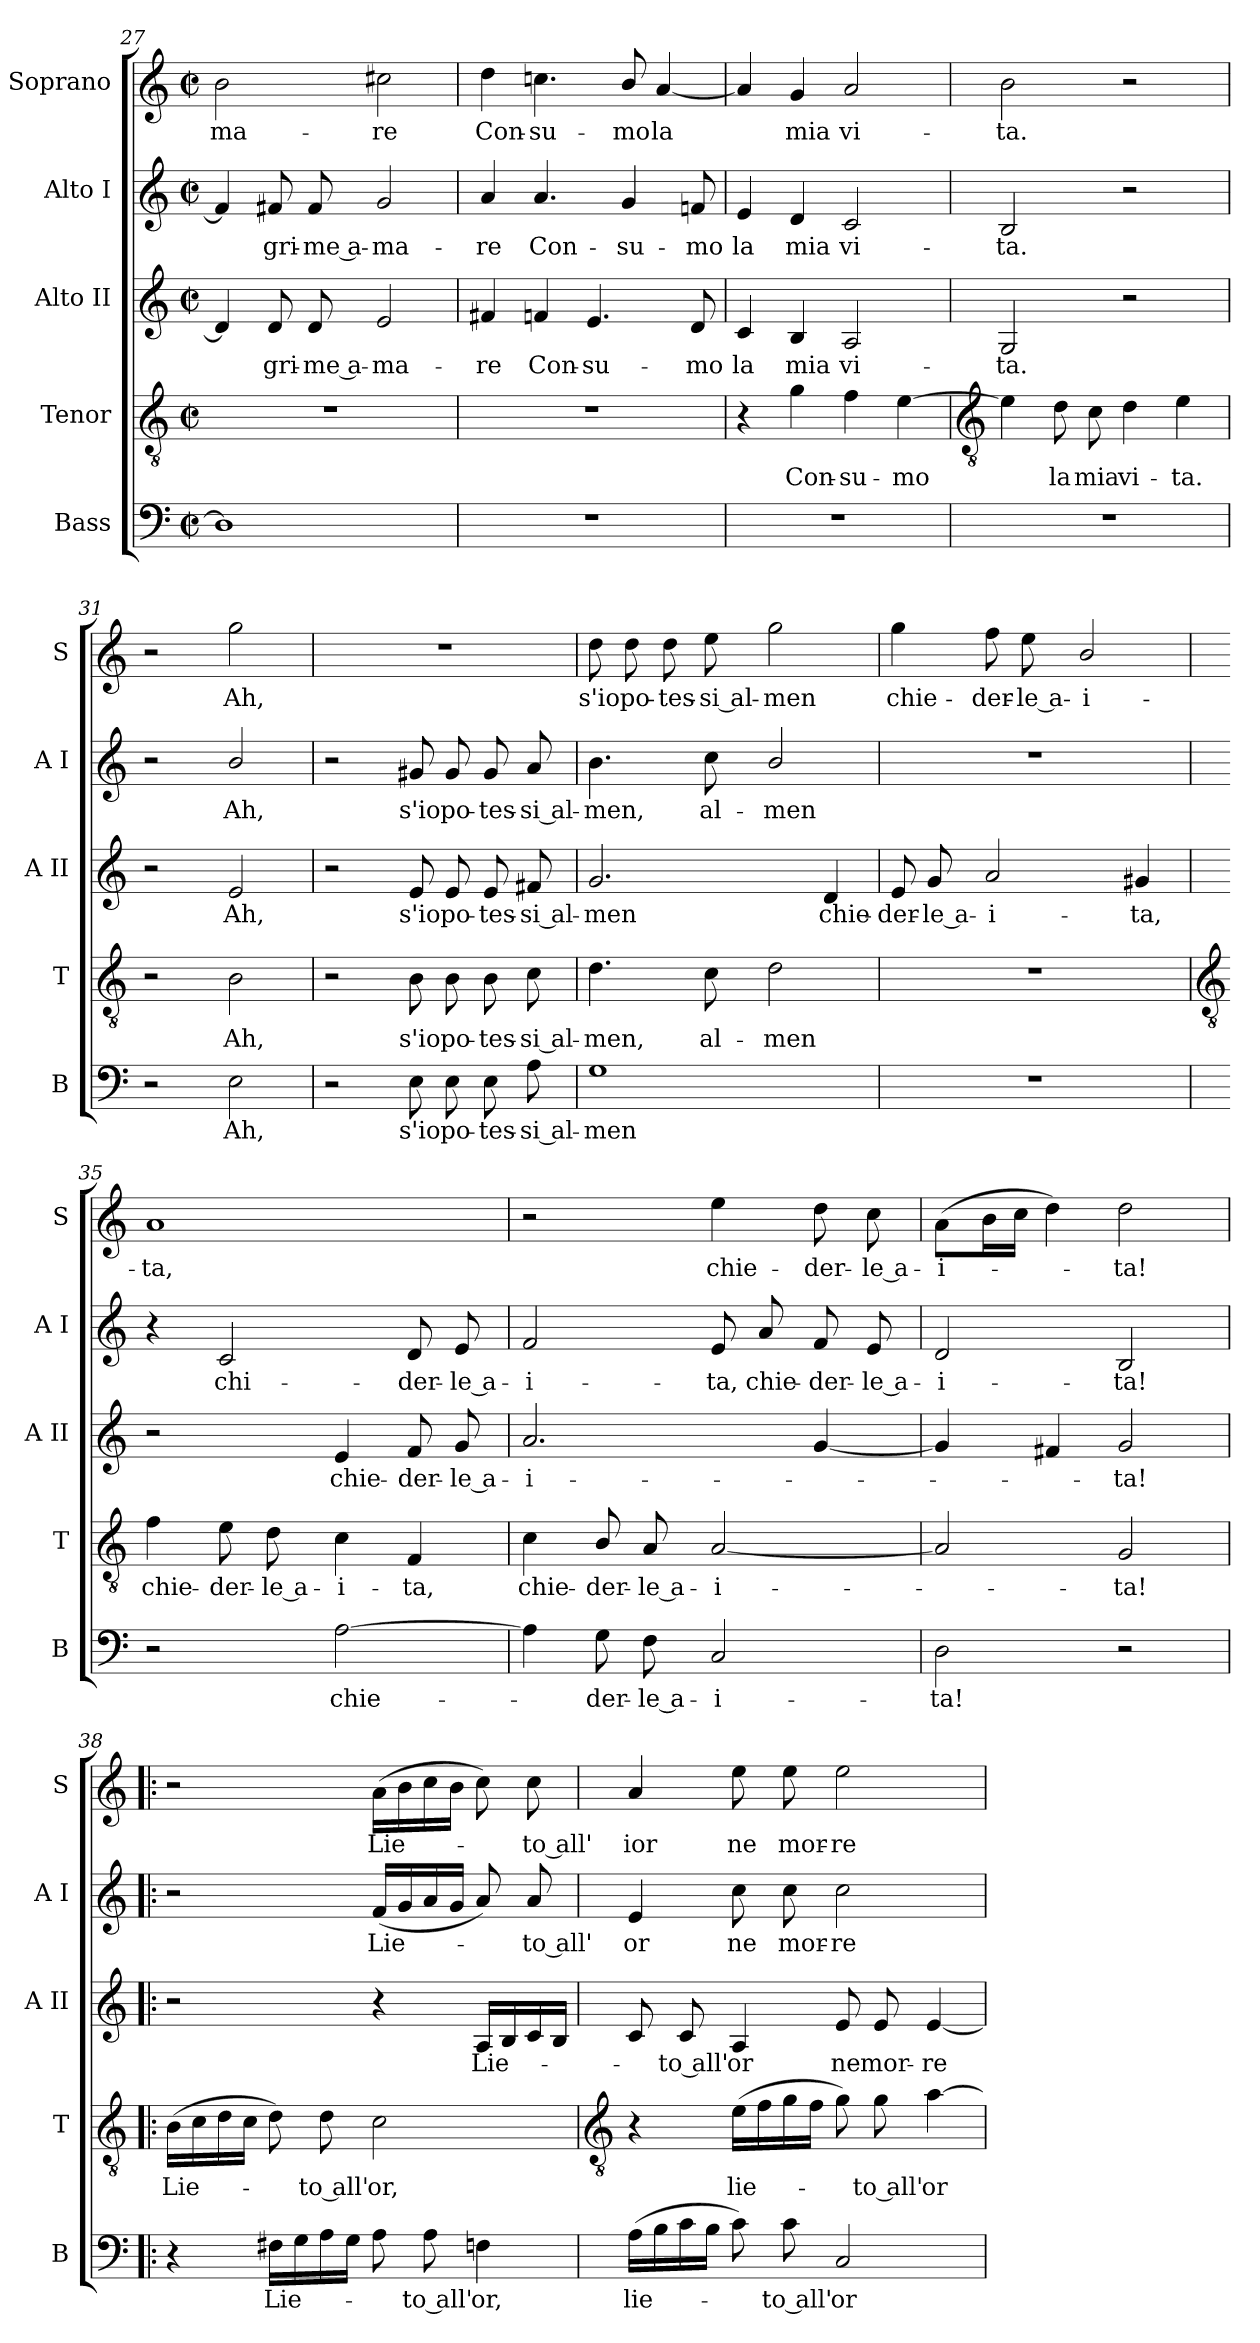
**kern	**text	**kern	**text	**kern	**text	**kern	**text	**kern	**text
*part5	*part5	*part4	*part4	*part3	*part3	*part2	*part2	*part1	*part1
*staff5	*staff5	*staff4	*staff4	*staff3	*staff3	*staff2	*staff2	*staff1	*staff1
*I"Bass	*	*I"Tenor	*	*I"Alto II	*	*I"Alto I	*	*I"Soprano	*
*I'B	*	*I'T	*	*I'A II	*	*I'A I	*	*I'S	*
*clefF4	*	*clefGv2	*	*clefG2	*	*clefG2	*	*clefG2	*
*k[]	*	*k[]	*	*k[]	*	*k[]	*	*k[]	*
*C:	*	*C:	*	*C:	*	*C:	*	*C:	*
*M2/2	*	*M2/2	*	*M2/2	*	*M2/2	*	*M2/2	*
*met(c|)	*	*met(c|)	*	*met(c|)	*	*met(c|)	*	*met(c|)	*
=27	=27	=27	=27	=27	=27	=27	=27	=27	=27
!	!	!	!	!	!	!	!	!	!LO:LY:b
1D]	.	1r	.	4d]	.	4f#]	.	2b	-ma-
!	!	!	!	!	!LO:LY:b	!	!LO:LY:b	!	!
.	.	.	.	8d	gri-	8f#	gri-	.	.
!	!	!	!	!	!LO:LY:b	!	!LO:LY:b	!	!
.	.	.	.	8d	-me a-	8f#	-me a-	.	.
!	!	!	!	!	!LO:LY:b	!	!LO:LY:b	!	!LO:LY:b
.	.	.	.	2e	-ma-	2g	-ma-	2cc#X	-re
=28	=28	=28	=28	=28	=28	=28	=28	=28	=28
!	!	!	!	!	!LO:LY:b	!	!LO:LY:b	!	!LO:LY:b
1r	.	1r	.	4f#X	-re	4a	-re	4dd	Con-
!	!	!	!	!	!LO:LY:b	!	!LO:LY:b	!	!LO:LY:b
.	.	.	.	4fn	Con-	4.a	Con-	4.ccn	-su-
!	!	!	!	!	!LO:LY:b	!	!	!	!
.	.	.	.	4.e	-su-	.	.	.	.
!	!	!	!	!	!	!	!LO:LY:b	!	!LO:LY:b
.	.	.	.	.	.	4g	-su-	8b/	-mo
!	!	!	!	!	!	!	!	!	!LO:LY:b
.	.	.	.	.	.	.	.	[4a	la
!	!	!	!	!	!LO:LY:b	!	!LO:LY:b	!	!
.	.	.	.	8d	-mo	8fn	-mo	.	.
=29	=29	=29	=29	=29	=29	=29	=29	=29	=29
!	!	!	!	!	!LO:LY:b	!	!LO:LY:b	!	!
1r	.	4r	.	4c	la	4e	la	4a]	.
!	!	!	!LO:LY:b	!	!LO:LY:b	!	!LO:LY:b	!	!LO:LY:b
.	.	4g	Con-	4B	mia	4d	mia	4g	mia
!	!	!	!LO:LY:b	!	!LO:LY:b	!	!LO:LY:b	!	!LO:LY:b
.	.	4f	-su-	2A	vi-	2c	vi-	2a	vi-
!	!	!	!LO:LY:b	!	!	!	!	!	!
.	.	[4e	-mo	.	.	.	.	.	.
!!LO:LB:g=z
=30	=30	=30	=30	=30	=30	=30	=30	=30	=30
*	*	*clefGv2	*	*	*	*	*	*	*
!	!	!	!	!	!LO:LY:b	!	!LO:LY:b	!	!LO:LY:b
1r	.	4e]	.	2G	-ta.	2B	-ta.	2b	-ta.
!	!	!	!LO:LY:b	!	!	!	!	!	!
.	.	8d	la	.	.	.	.	.	.
!	!	!	!LO:LY:b	!	!	!	!	!	!
.	.	8c	mia	.	.	.	.	.	.
!	!	!	!LO:LY:b	!	!	!	!	!	!
.	.	4d	vi-	2r	.	2r	.	2r	.
!	!	!	!LO:LY:b	!	!	!	!	!	!
.	.	4e	-ta.	.	.	.	.	.	.
=31	=31	=31	=31	=31	=31	=31	=31	=31	=31
2r	.	2r	.	2r	.	2r	.	2r	.
!	!LO:LY:b	!	!LO:LY:b	!	!LO:LY:b	!	!LO:LY:b	!	!LO:LY:b
2E	Ah,	2B	Ah,	2e	Ah,	2b/	Ah,	2gg	Ah,
=32	=32	=32	=32	=32	=32	=32	=32	=32	=32
2r	.	2r	.	2r	.	2r	.	1r	.
!	!LO:LY:b	!	!LO:LY:b	!	!LO:LY:b	!	!LO:LY:b	!	!
8E	s'io	8B	s'io	8e	s'io	8g#X	s'io	.	.
!	!LO:LY:b	!	!LO:LY:b	!	!LO:LY:b	!	!LO:LY:b	!	!
8E	po-	8B	po-	8e	po-	8g#	po-	.	.
!	!LO:LY:b	!	!LO:LY:b	!	!LO:LY:b	!	!LO:LY:b	!	!
8E	-tes-	8B	-tes-	8e	-tes-	8g#	-tes-	.	.
!	!LO:LY:b	!	!LO:LY:b	!	!LO:LY:b	!	!LO:LY:b	!	!
8A	-si al-	8c	-si al-	8f#X	-si al-	8a	-si al-	.	.
=33	=33	=33	=33	=33	=33	=33	=33	=33	=33
!	!LO:LY:b	!	!LO:LY:b	!	!LO:LY:b	!	!LO:LY:b	!	!LO:LY:b
1G	-men	4.d	-men,	2.g	-men	4.b	-men,	8dd	s'io
!	!	!	!	!	!	!	!	!	!LO:LY:b
.	.	.	.	.	.	.	.	8dd	po-
!	!	!	!	!	!	!	!	!	!LO:LY:b
.	.	.	.	.	.	.	.	8dd	-tes-
!	!	!	!LO:LY:b	!	!	!	!LO:LY:b	!	!LO:LY:b
.	.	8c	al-	.	.	8cc	al-	8ee	-si al-
!	!	!	!LO:LY:b	!	!	!	!LO:LY:b	!	!LO:LY:b
.	.	2d	-men	.	.	2b/	-men	2gg	-men
!	!	!	!	!	!LO:LY:b	!	!	!	!
.	.	.	.	4d	chie-	.	.	.	.
=34	=34	=34	=34	=34	=34	=34	=34	=34	=34
!	!	!	!	!	!LO:LY:b	!	!	!	!LO:LY:b
1r	.	1r	.	8e	-der-	1r	.	4gg	chie-
!	!	!	!	!	!LO:LY:b	!	!	!	!
.	.	.	.	8g	-le a-	.	.	.	.
!	!	!	!	!	!LO:LY:b	!	!	!	!LO:LY:b
.	.	.	.	2a	-i-	.	.	8ff	-der-
!	!	!	!	!	!	!	!	!	!LO:LY:b
.	.	.	.	.	.	.	.	8ee	-le a-
!	!	!	!	!	!	!	!	!	!LO:LY:b
.	.	.	.	.	.	.	.	2b/	-i-
!	!	!	!	!	!LO:LY:b	!	!	!	!
.	.	.	.	4g#X	-ta,	.	.	.	.
!!LO:LB:g=z
=35	=35	=35	=35	=35	=35	=35	=35	=35	=35
*	*	*clefGv2	*	*	*	*	*	*	*
!	!	!	!LO:LY:b	!	!	!	!	!	!LO:LY:b
2r	.	4f	chie-	2r	.	4r	.	1a	-ta,
!	!	!	!LO:LY:b	!	!	!	!LO:LY:b	!	!
.	.	8e	-der-	.	.	2c	chi-	.	.
!	!	!	!LO:LY:b	!	!	!	!	!	!
.	.	8d	-le a-	.	.	.	.	.	.
!	!LO:LY:b	!	!LO:LY:b	!	!LO:LY:b	!	!	!	!
[2A	chie-	4c	-i-	4e	chie-	.	.	.	.
!	!	!	!LO:LY:b	!	!LO:LY:b	!	!LO:LY:b	!	!
.	.	4F	-ta,	8f	-der-	8d	-der-	.	.
!	!	!	!	!	!LO:LY:b	!	!LO:LY:b	!	!
.	.	.	.	8g	-le a-	8e	-le a-	.	.
=36	=36	=36	=36	=36	=36	=36	=36	=36	=36
!	!	!	!LO:LY:b	!	!LO:LY:b	!	!LO:LY:b	!	!
4A]	.	4c	chie-	2.a	-i-	2f	-i-	2r	.
!	!LO:LY:b	!	!LO:LY:b	!	!	!	!	!	!
8G	der-	8B/	-der-	.	.	.	.	.	.
!	!LO:LY:b	!	!LO:LY:b	!	!	!	!	!	!
8F	-le a-	8A	-le a-	.	.	.	.	.	.
!	!LO:LY:b	!	!LO:LY:b	!	!	!	!LO:LY:b	!	!LO:LY:b
2C	-i-	[2A	-i-	.	.	8e	-ta,	4ee	chie-
!	!	!	!	!	!	!	!LO:LY:b	!	!
.	.	.	.	.	.	8a	chie-	.	.
!	!	!	!	!	!	!	!LO:LY:b	!	!LO:LY:b
.	.	.	.	[4g	.	8f	-der-	8dd	-der-
!	!	!	!	!	!	!	!LO:LY:b	!	!LO:LY:b
.	.	.	.	.	.	8e	-le a-	8cc	-le a-
=37	=37	=37	=37	=37	=37	=37	=37	=37	=37
!	!LO:LY:b	!	!	!	!	!	!LO:LY:b	!	!LO:LY:b
2D	-ta!	2A]	.	4g]	.	2d	-i-	(>8aL	-i-
.	.	.	.	.	.	.	.	16bL	.
.	.	.	.	.	.	.	.	16ccJJ	.
.	.	.	.	4f#X	.	.	.	4dd)	.
!	!	!	!LO:LY:b	!	!LO:LY:b	!	!LO:LY:b	!	!LO:LY:b
2r	.	2G	ta!	2g	ta!	2B	-ta!	2dd	ta!
=38!|:	=38!|:	=38!|:	=38!|:	=38!|:	=38!|:	=38!|:	=38!|:	=38!|:	=38!|:
!	!	!	!LO:LY:b	!	!	!	!	!	!
4r	.	(>16BLL	Lie-	2r	.	2r	.	2r	.
.	.	16c	.	.	.	.	.	.	.
.	.	16d	.	.	.	.	.	.	.
.	.	16cJJ	.	.	.	.	.	.	.
!	!LO:LY:b	!	!	!	!	!	!	!	!
16F#XLL	Lie-	8d)	.	.	.	.	.	.	.
16G	.	.	.	.	.	.	.	.	.
!	!	!	!LO:LY:b	!	!	!	!	!	!
16A	.	8d	to all'	.	.	.	.	.	.
16GJJ	.	.	.	.	.	.	.	.	.
!	!	!	!LO:LY:b	!	!	!	!LO:LY:b	!	!LO:LY:b
8A	.	2c	or,	4r	.	(<16fLL	Lie-	(>16aLL	Lie-
.	.	.	.	.	.	16g	.	16b	.
!	!LO:LY:b	!	!	!	!	!	!	!	!
8A	to all'	.	.	.	.	16a	.	16cc	.
.	.	.	.	.	.	16gJJ	.	16bJJ	.
!	!LO:LY:b	!	!	!	!LO:LY:b	!	!	!	!
4Fn	or,	.	.	16ALL	Lie-	8a)	.	8cc)	.
.	.	.	.	16B	.	.	.	.	.
!	!	!	!	!	!	!	!LO:LY:b	!	!LO:LY:b
.	.	.	.	16c	.	8a	to all'	8cc	to all'
.	.	.	.	16BJJ	.	.	.	.	.
!!LO:LB:g=z
=39	=39	=39	=39	=39	=39	=39	=39	=39	=39
*	*	*clefGv2	*	*	*	*	*	*	*
!	!LO:LY:b	!	!	!	!	!	!LO:LY:b	!	!LO:LY:b
(>16ALL	lie-	4r	.	8c	.	4e	or	4a	ior
16B	.	.	.	.	.	.	.	.	.
!	!	!	!	!	!LO:LY:b	!	!	!	!
16c	.	.	.	8c	to all'	.	.	.	.
16BJJ	.	.	.	.	.	.	.	.	.
!	!	!	!LO:LY:b	!	!LO:LY:b	!	!LO:LY:b	!	!LO:LY:b
8c)	.	(>16eLL	lie-	4A	or	8cc	ne	8ee	ne
.	.	16f	.	.	.	.	.	.	.
!	!LO:LY:b	!	!	!	!	!	!LO:LY:b	!	!LO:LY:b
8c	to all'	16g	.	.	.	8cc	mor-	8ee	mor-
.	.	16fJJ	.	.	.	.	.	.	.
!	!LO:LY:b	!	!	!	!LO:LY:b	!	!LO:LY:b	!	!LO:LY:b
2C	or	8g)	.	8e	ne	2cc	-re-	2ee	-re-
!	!	!	!LO:LY:b	!	!LO:LY:b	!	!	!	!
.	.	8g	to all'	8e	mor-	.	.	.	.
!	!	!	!LO:LY:b	!	!LO:LY:b	!	!	!	!
.	.	[4a	or	[4e	-re-	.	.	.	.
=	=	=	=	=	=	=	=	=	=
*-	*-	*-	*-	*-	*-	*-	*-	*-	*-
